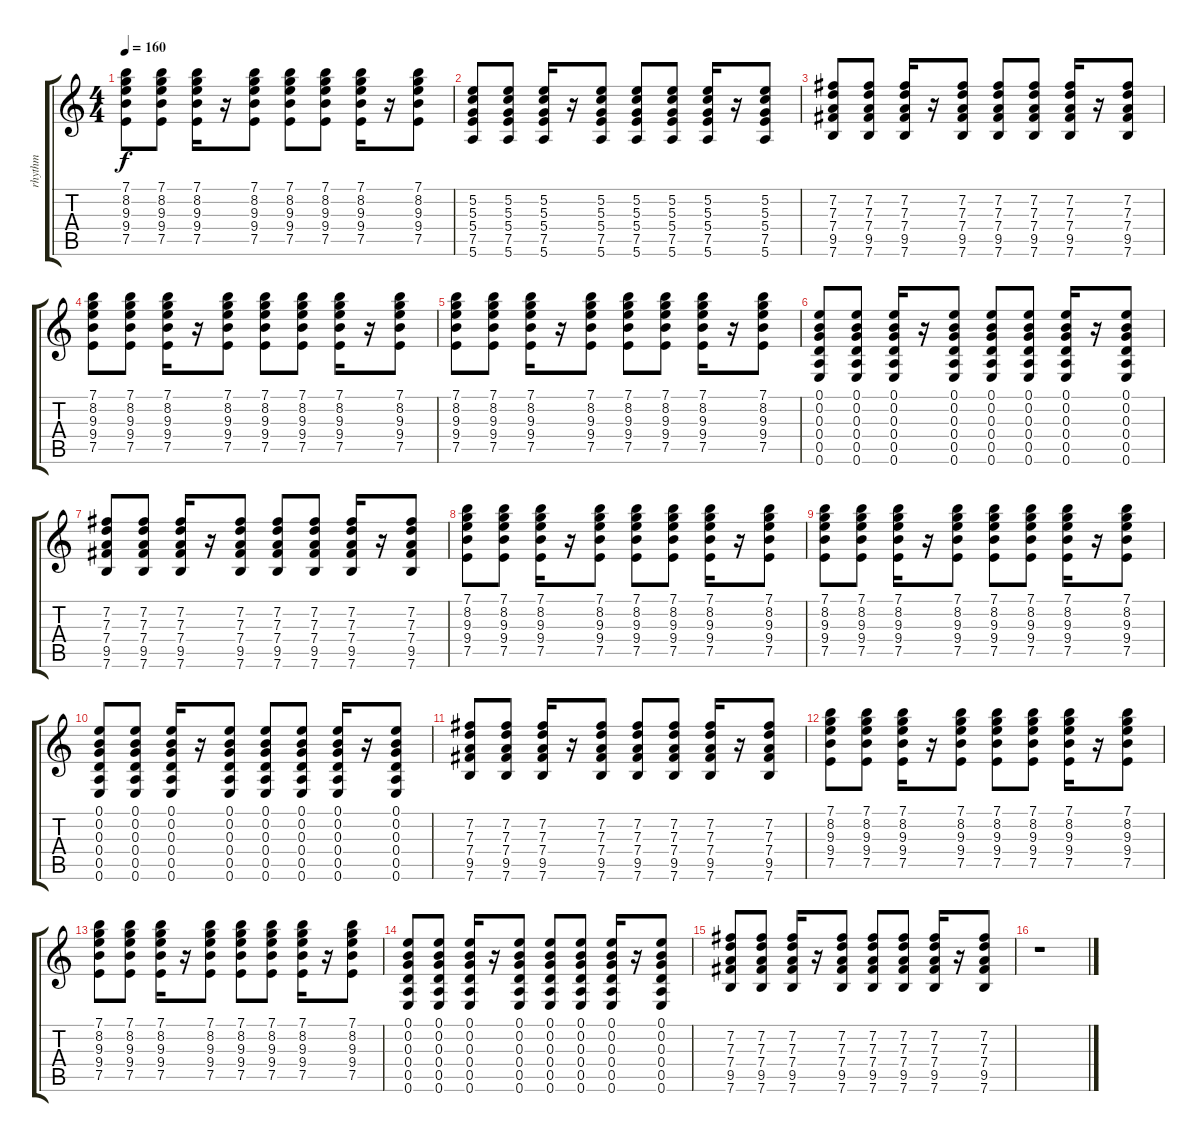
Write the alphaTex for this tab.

\track ("rhythm" "rhythm") {instrument acousticguitarsteel}
\staff {score tabs}
\tuning (E4 B3 G3 D3 A2 E2) {hide}
\ts (4 4)
\tempo 160
\clef g2
\ks c
(7.1 8.2 9.3 9.4 7.5).8{dy f} (7.1 8.2 9.3 9.4 7.5).8 (7.1 8.2 9.3 9.4 7.5).16 r.16 (7.1 8.2 9.3 9.4 7.5).8 (7.1 8.2 9.3 9.4 7.5).8 (7.1 8.2 9.3 9.4 7.5).8 (7.1 8.2 9.3 9.4 7.5).16 r.16 (7.1 8.2 9.3 9.4 7.5).8 |
(5.2 5.3 5.4 7.5 5.6).8 (5.2 5.3 5.4 7.5 5.6).8 (5.2 5.3 5.4 7.5 5.6).16 r.16 (5.2 5.3 5.4 7.5 5.6).8 (5.2 5.3 5.4 7.5 5.6).8 (5.2 5.3 5.4 7.5 5.6).8 (5.2 5.3 5.4 7.5 5.6).16 r.16 (5.2 5.3 5.4 7.5 5.6).8 |
(7.2 7.3 7.4 9.5 7.6).8 (7.2 7.3 7.4 9.5 7.6).8 (7.2 7.3 7.4 9.5 7.6).16 r.16 (7.2 7.3 7.4 9.5 7.6).8 (7.2 7.3 7.4 9.5 7.6).8 (7.2 7.3 7.4 9.5 7.6).8 (7.2 7.3 7.4 9.5 7.6).16 r.16 (7.2 7.3 7.4 9.5 7.6).8 |
(7.1 8.2 9.3 9.4 7.5).8 (7.1 8.2 9.3 9.4 7.5).8 (7.1 8.2 9.3 9.4 7.5).16 r.16 (7.1 8.2 9.3 9.4 7.5).8 (7.1 8.2 9.3 9.4 7.5).8 (7.1 8.2 9.3 9.4 7.5).8 (7.1 8.2 9.3 9.4 7.5).16 r.16 (7.1 8.2 9.3 9.4 7.5).8 |
(7.1 8.2 9.3 9.4 7.5).8 (7.1 8.2 9.3 9.4 7.5).8 (7.1 8.2 9.3 9.4 7.5).16 r.16 (7.1 8.2 9.3 9.4 7.5).8 (7.1 8.2 9.3 9.4 7.5).8 (7.1 8.2 9.3 9.4 7.5).8 (7.1 8.2 9.3 9.4 7.5).16 r.16 (7.1 8.2 9.3 9.4 7.5).8 |
(0.1 0.2 0.3 0.4 0.5 0.6).8 (0.1 0.2 0.3 0.4 0.5 0.6).8 (0.1 0.2 0.3 0.4 0.5 0.6).16 r.16 (0.1 0.2 0.3 0.4 0.5 0.6).8 (0.1 0.2 0.3 0.4 0.5 0.6).8 (0.1 0.2 0.3 0.4 0.5 0.6).8 (0.1 0.2 0.3 0.4 0.5 0.6).16 r.16 (0.1 0.2 0.3 0.4 0.5 0.6).8 |
(7.2 7.3 7.4 9.5 7.6).8 (7.2 7.3 7.4 9.5 7.6).8 (7.2 7.3 7.4 9.5 7.6).16 r.16 (7.2 7.3 7.4 9.5 7.6).8 (7.2 7.3 7.4 9.5 7.6).8 (7.2 7.3 7.4 9.5 7.6).8 (7.2 7.3 7.4 9.5 7.6).16 r.16 (7.2 7.3 7.4 9.5 7.6).8 |
(7.1 8.2 9.3 9.4 7.5).8 (7.1 8.2 9.3 9.4 7.5).8 (7.1 8.2 9.3 9.4 7.5).16 r.16 (7.1 8.2 9.3 9.4 7.5).8 (7.1 8.2 9.3 9.4 7.5).8 (7.1 8.2 9.3 9.4 7.5).8 (7.1 8.2 9.3 9.4 7.5).16 r.16 (7.1 8.2 9.3 9.4 7.5).8 |
(7.1 8.2 9.3 9.4 7.5).8 (7.1 8.2 9.3 9.4 7.5).8 (7.1 8.2 9.3 9.4 7.5).16 r.16 (7.1 8.2 9.3 9.4 7.5).8 (7.1 8.2 9.3 9.4 7.5).8 (7.1 8.2 9.3 9.4 7.5).8 (7.1 8.2 9.3 9.4 7.5).16 r.16 (7.1 8.2 9.3 9.4 7.5).8 |
(0.1 0.2 0.3 0.4 0.5 0.6).8 (0.1 0.2 0.3 0.4 0.5 0.6).8 (0.1 0.2 0.3 0.4 0.5 0.6).16 r.16 (0.1 0.2 0.3 0.4 0.5 0.6).8 (0.1 0.2 0.3 0.4 0.5 0.6).8 (0.1 0.2 0.3 0.4 0.5 0.6).8 (0.1 0.2 0.3 0.4 0.5 0.6).16 r.16 (0.1 0.2 0.3 0.4 0.5 0.6).8 |
(7.2 7.3 7.4 9.5 7.6).8 (7.2 7.3 7.4 9.5 7.6).8 (7.2 7.3 7.4 9.5 7.6).16 r.16 (7.2 7.3 7.4 9.5 7.6).8 (7.2 7.3 7.4 9.5 7.6).8 (7.2 7.3 7.4 9.5 7.6).8 (7.2 7.3 7.4 9.5 7.6).16 r.16 (7.2 7.3 7.4 9.5 7.6).8 |
(7.1 8.2 9.3 9.4 7.5).8 (7.1 8.2 9.3 9.4 7.5).8 (7.1 8.2 9.3 9.4 7.5).16 r.16 (7.1 8.2 9.3 9.4 7.5).8 (7.1 8.2 9.3 9.4 7.5).8 (7.1 8.2 9.3 9.4 7.5).8 (7.1 8.2 9.3 9.4 7.5).16 r.16 (7.1 8.2 9.3 9.4 7.5).8 |
(7.1 8.2 9.3 9.4 7.5).8 (7.1 8.2 9.3 9.4 7.5).8 (7.1 8.2 9.3 9.4 7.5).16 r.16 (7.1 8.2 9.3 9.4 7.5).8 (7.1 8.2 9.3 9.4 7.5).8 (7.1 8.2 9.3 9.4 7.5).8 (7.1 8.2 9.3 9.4 7.5).16 r.16 (7.1 8.2 9.3 9.4 7.5).8 |
(0.1 0.2 0.3 0.4 0.5 0.6).8 (0.1 0.2 0.3 0.4 0.5 0.6).8 (0.1 0.2 0.3 0.4 0.5 0.6).16 r.16 (0.1 0.2 0.3 0.4 0.5 0.6).8 (0.1 0.2 0.3 0.4 0.5 0.6).8 (0.1 0.2 0.3 0.4 0.5 0.6).8 (0.1 0.2 0.3 0.4 0.5 0.6).16 r.16 (0.1 0.2 0.3 0.4 0.5 0.6).8 |
(7.2 7.3 7.4 9.5 7.6).8 (7.2 7.3 7.4 9.5 7.6).8 (7.2 7.3 7.4 9.5 7.6).16 r.16 (7.2 7.3 7.4 9.5 7.6).8 (7.2 7.3 7.4 9.5 7.6).8 (7.2 7.3 7.4 9.5 7.6).8 (7.2 7.3 7.4 9.5 7.6).16 r.16 (7.2 7.3 7.4 9.5 7.6).8 |
r.1
